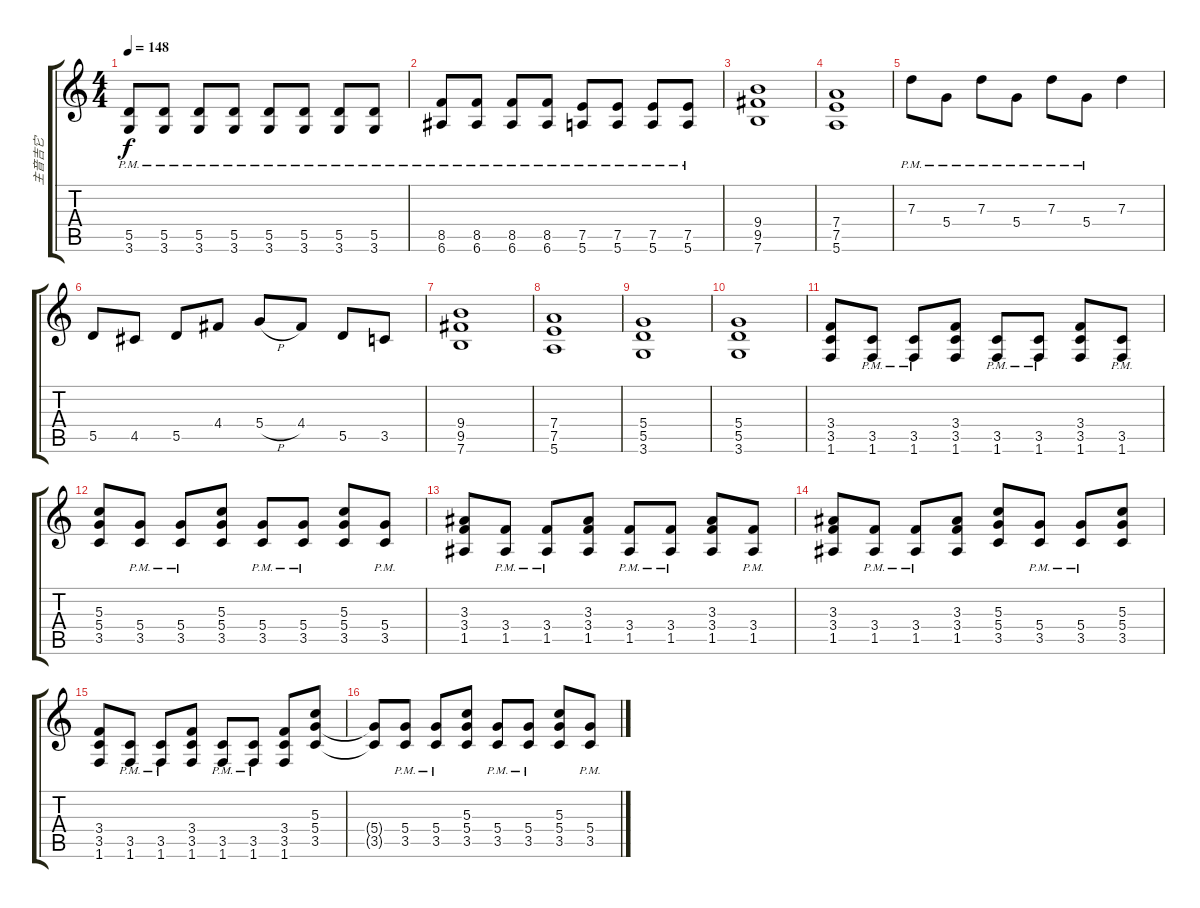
\track ("主音吉它" "主音吉它") {instrument distortionguitar}
\staff {score tabs}
\tuning (E4 B3 G3 D3 A2 E2) {hide}
\ts (4 4)
\tempo 148
\clef g2
\ks c
(5.5{pm} 3.6).8{dy f} (5.5{pm} 3.6).8 (5.5{pm} 3.6).8 (5.5{pm} 3.6).8 (5.5{pm} 3.6).8 (5.5{pm} 3.6).8 (5.5{pm} 3.6).8 (5.5{pm} 3.6).8 |
(8.5{pm} 6.6).8 (8.5{pm} 6.6).8 (8.5{pm} 6.6).8 (8.5{pm} 6.6).8 (7.5{pm} 5.6).8 (7.5{pm} 5.6).8 (7.5{pm} 5.6).8 (7.5{pm} 5.6).8 |
(9.4 9.5 7.6).1 |
(7.4 7.5 5.6).1 |
7.3{pm}.8 5.4{pm}.8 7.3{pm}.8 5.4{pm}.8 7.3{pm}.8 5.4{pm}.8 7.3.4 |
5.5.8 4.5.8 5.5.8 4.4.8 5.4{h}.8 4.4.8 5.5.8 3.5.8 |
(9.4 9.5 7.6).1 |
(7.4 7.5 5.6).1 |
(5.4 5.5 3.6).1 |
(5.4 5.5 3.6).1 |
(3.4 3.5 1.6).8 (3.5{pm} 1.6).8 (3.5{pm} 1.6).8 (3.4 3.5 1.6).8 (3.5{pm} 1.6).8 (3.5{pm} 1.6).8 (3.4 3.5 1.6).8 (3.5{pm} 1.6).8 |
(5.3 5.4 3.5).8 (5.4{pm} 3.5).8 (5.4{pm} 3.5).8 (5.3 5.4 3.5).8 (5.4{pm} 3.5).8 (5.4{pm} 3.5).8 (5.3 5.4 3.5).8 (5.4{pm} 3.5).8 |
(3.3 3.4 1.5).8 (3.4{pm} 1.5).8 (3.4{pm} 1.5).8 (3.3 3.4 1.5).8 (3.4{pm} 1.5).8 (3.4{pm} 1.5).8 (3.3 3.4 1.5).8 (3.4{pm} 1.5).8 |
(3.3 3.4 1.5).8 (3.4{pm} 1.5).8 (3.4{pm} 1.5).8 (3.3 3.4 1.5).8 (5.3 5.4 3.5).8 (5.4{pm} 3.5).8 (5.4{pm} 3.5).8 (5.3 5.4 3.5).8 |
(3.4 3.5 1.6).8 (3.5{pm} 1.6).8 (3.5{pm} 1.6).8 (3.4 3.5 1.6).8 (3.5{pm} 1.6).8 (3.5{pm} 1.6).8 (3.4 3.5 1.6).8 (5.3 5.4 3.5).8 |
(5.4{t} 3.5{t}).8 (5.4{pm} 3.5).8 (5.4{pm} 3.5).8 (5.3 5.4 3.5).8 (5.4{pm} 3.5).8 (5.4{pm} 3.5).8 (5.3 5.4 3.5).8 (5.4{pm} 3.5).8
